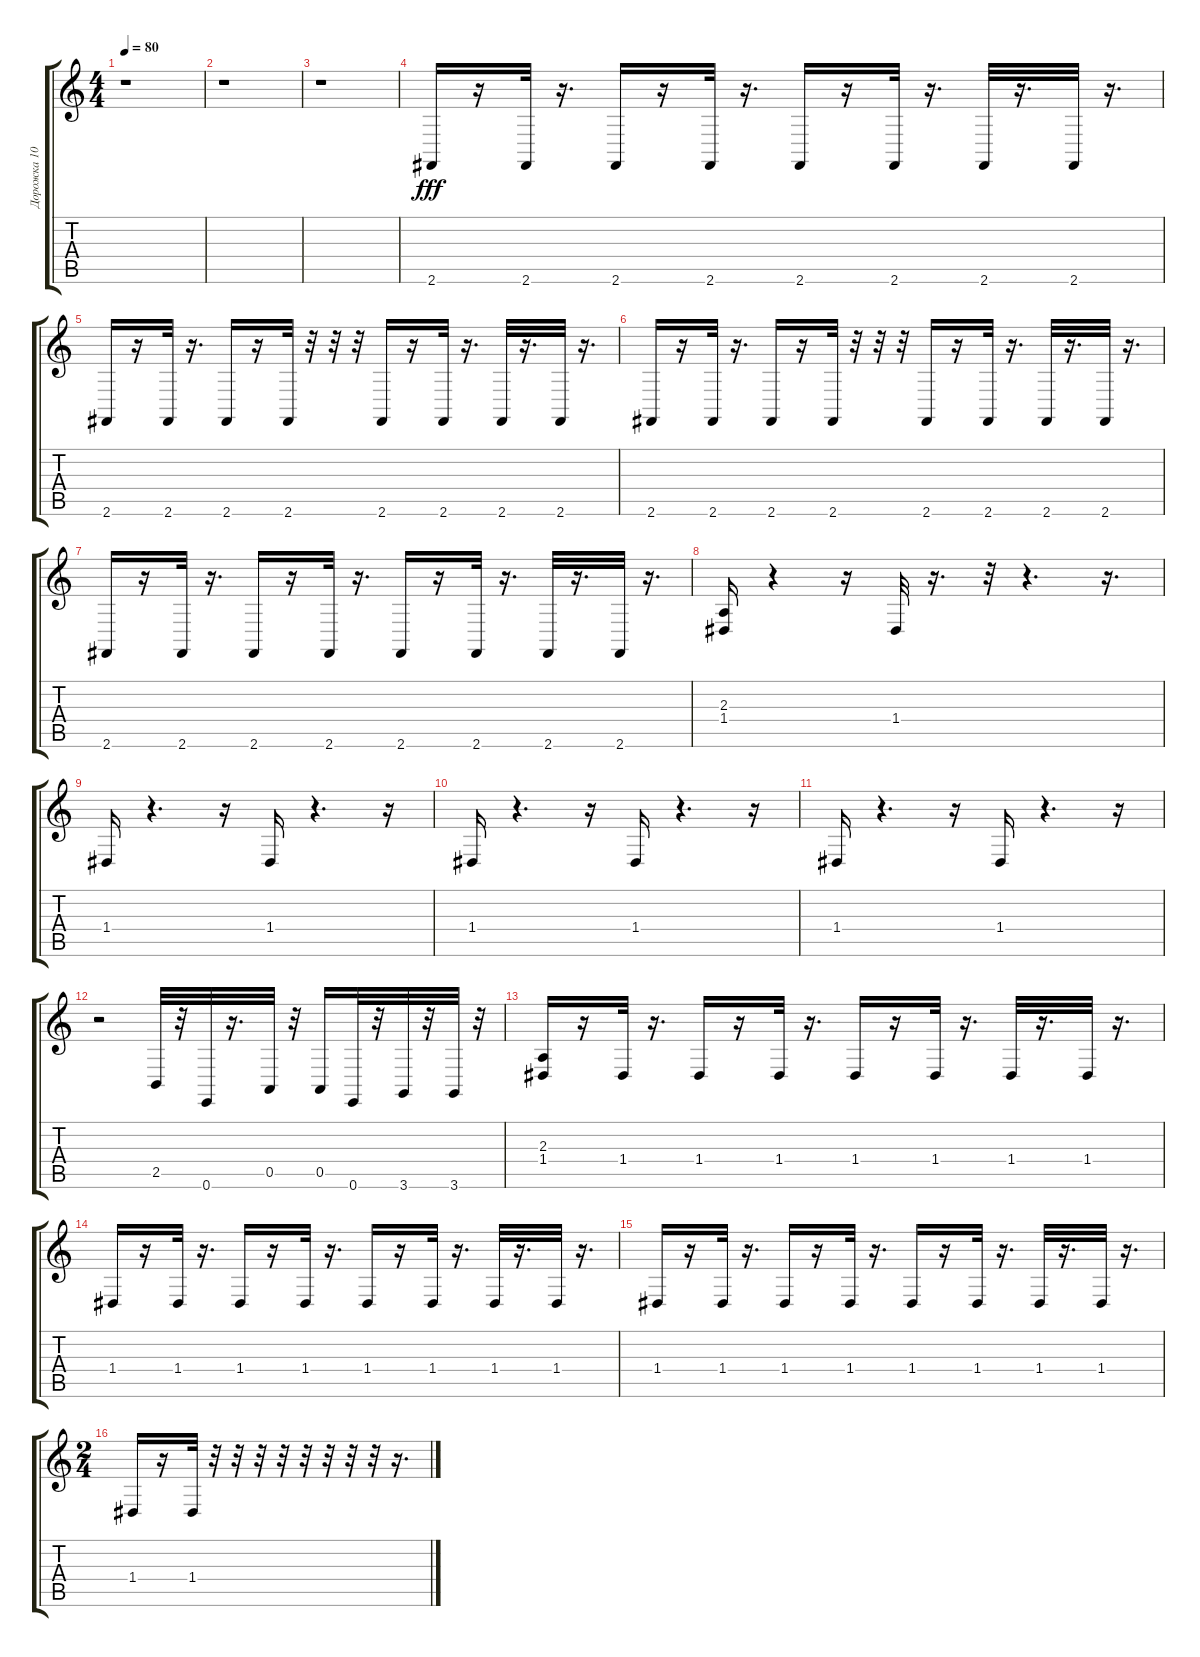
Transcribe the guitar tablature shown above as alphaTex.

\track ("Дорожка 10" "Дорожка 10") {instrument honkytonkpiano}
\staff {score tabs}
\tuning (E4 B3 G3 D3 A2 E2) {hide}
\ts (4 4)
\tempo 80
\clef g2
\ks c
r.1{dy fff} |
r.1 |
r.1 |
2.6.16 r.16 2.6.32 r.16{d} 2.6.16 r.16 2.6.32 r.16{d} 2.6.16 r.16 2.6.32 r.16{d} 2.6.32 r.16{d} 2.6.32 r.16{d} |
2.6.16 r.16 2.6.32 r.16{d} 2.6.16 r.16 2.6.32 r.32 r.32 r.32 2.6.16 r.16 2.6.32 r.16{d} 2.6.32 r.16{d} 2.6.32 r.16{d} |
2.6.16 r.16 2.6.32 r.16{d} 2.6.16 r.16 2.6.32 r.32 r.32 r.32 2.6.16 r.16 2.6.32 r.16{d} 2.6.32 r.16{d} 2.6.32 r.16{d} |
2.6.16 r.16 2.6.32 r.16{d} 2.6.16 r.16 2.6.32 r.16{d} 2.6.16 r.16 2.6.32 r.16{d} 2.6.32 r.16{d} 2.6.32 r.16{d} |
(2.3 1.4).16 r.4 r.16 1.4.32 r.16{d} r.32 r.4{d} r.16{d} |
1.4.16 r.4{d} r.16 1.4.16 r.4{d} r.16 |
1.4.16 r.4{d} r.16 1.4.16 r.4{d} r.16 |
1.4.16 r.4{d} r.16 1.4.16 r.4{d} r.16 |
r.2 2.5.32 r.32 0.6.32 r.16{d} 0.5.32 r.32 0.5.16 0.6.32 r.32 3.6.32 r.32 3.6.32 r.32 |
(2.3 1.4).16 r.16 1.4.32 r.16{d} 1.4.16 r.16 1.4.32 r.16{d} 1.4.16 r.16 1.4.32 r.16{d} 1.4.32 r.16{d} 1.4.32 r.16{d} |
1.4.16 r.16 1.4.32 r.16{d} 1.4.16 r.16 1.4.32 r.16{d} 1.4.16 r.16 1.4.32 r.16{d} 1.4.32 r.16{d} 1.4.32 r.16{d} |
1.4.16 r.16 1.4.32 r.16{d} 1.4.16 r.16 1.4.32 r.16{d} 1.4.16 r.16 1.4.32 r.16{d} 1.4.32 r.16{d} 1.4.32 r.16{d} |
\ts (2 4)
1.4.16 r.16 1.4.32 r.32 r.32 r.32 r.32 r.32 r.32 r.32 r.32 r.16{d}
